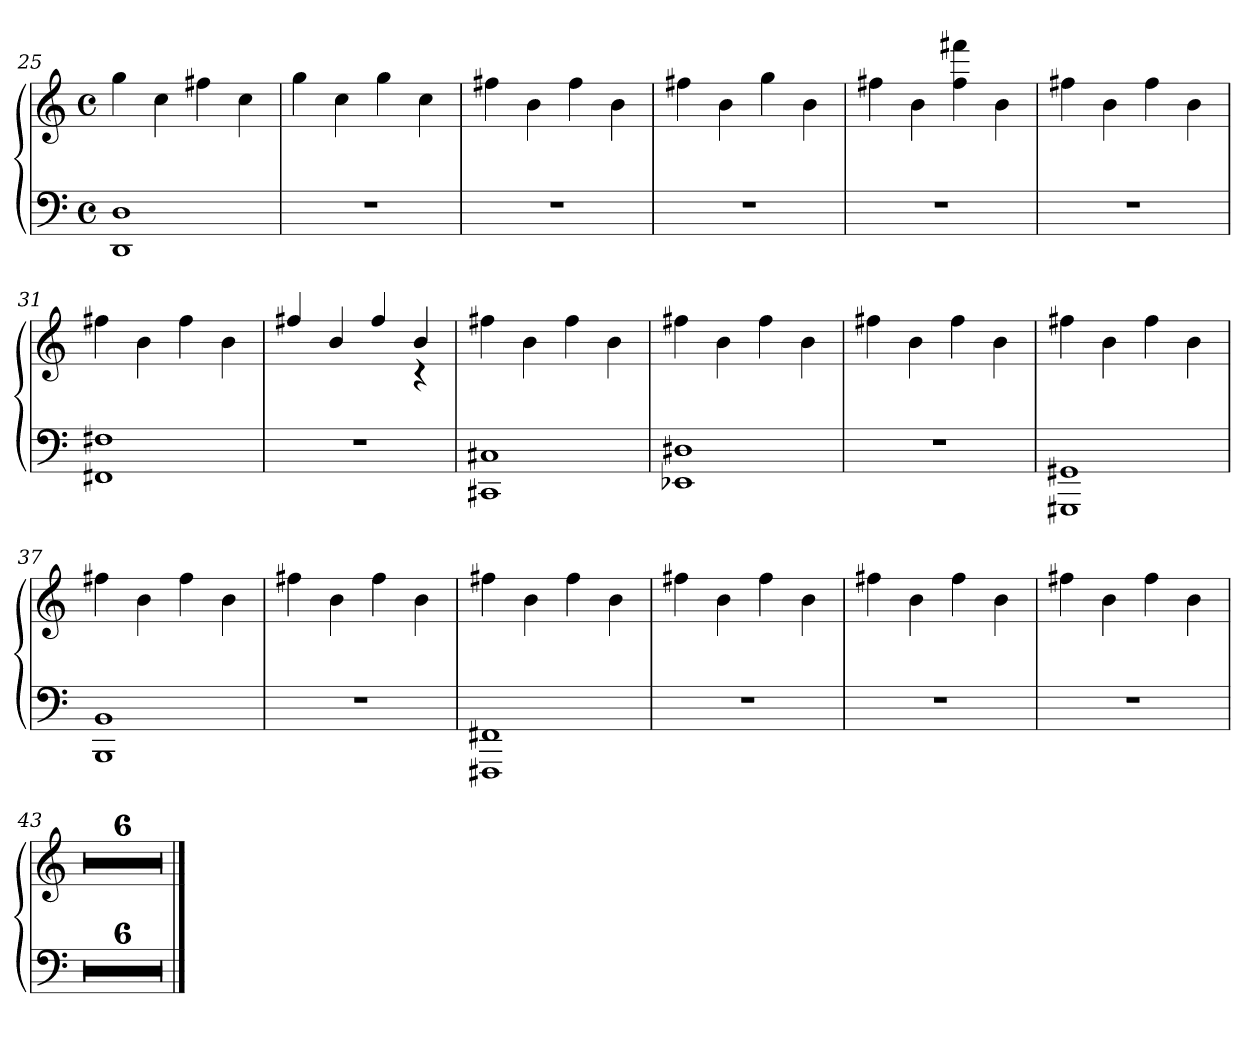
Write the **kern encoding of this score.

**kern	**kern
*part1	*part1
*staff2	*staff1
*clefF4	*clefG2
*k[]	*k[]
*M4/4	*M4/4
*met(c)	*met(c)
=25	=25
1DD 1D	4gg\
.	4cc\
.	4ff#X\
.	4cc\
=26	=26
1r	4gg\
.	4cc\
.	4gg\
.	4cc\
!!LO:LB:g=z
=27	=27
1r	4ff#X\
.	4b\
.	4ff#\
.	4b\
=28	=28
1r	4ff#X\
.	4b\
.	4gg\
.	4b\
=29	=29
1r	4ff#X\
.	4b\
.	4ff#\ 4fff#X\
.	4b\
=30	=30
1r	4ff#X\
.	4b\
.	4ff#\
.	4b\
=31	=31
1FF#X 1F#X	4ff#X\
.	4b\
.	4ff#\
.	4b\
=32	=32
*	*^
1r	4ff#X/	2ryy
.	4b/	.
.	4ff#/	4ryy
.	4b/	4r
*	*v	*v
=33	=33
1CC#X 1C#X	4ff#X\
.	4b\
.	4ff#\
.	4b\
=34	=34
1EE-X 1D#X	4ff#X\
.	4b\
.	4ff#\
.	4b\
!!LO:LB:g=z
=35	=35
1r	4ff#X\
.	4b\
.	4ff#\
.	4b\
=36	=36
1GGG#X 1GG#X	4ff#X\
.	4b\
.	4ff#\
.	4b\
=37	=37
1BBB 1BB	4ff#X\
.	4b\
.	4ff#\
.	4b\
=38	=38
1r	4ff#X\
.	4b\
.	4ff#\
.	4b\
=39	=39
1FFF#X 1FF#X	4ff#X\
.	4b\
.	4ff#\
.	4b\
=40	=40
1r	4ff#X\
.	4b\
.	4ff#\
.	4b\
=41	=41
1r	4ff#X\
.	4b\
.	4ff#\
.	4b\
=42	=42
1r	4ff#X\
.	4b\
.	4ff#\
.	4b\
=43	=43
1r	1r
=44	=44
1r	1r
!!LO:PB:g=z
=45	=45
1r	1r
=46	=46
1r	1r
=47	=47
1r	1r
=48	=48
1r	1r
==	==
*-	*-
